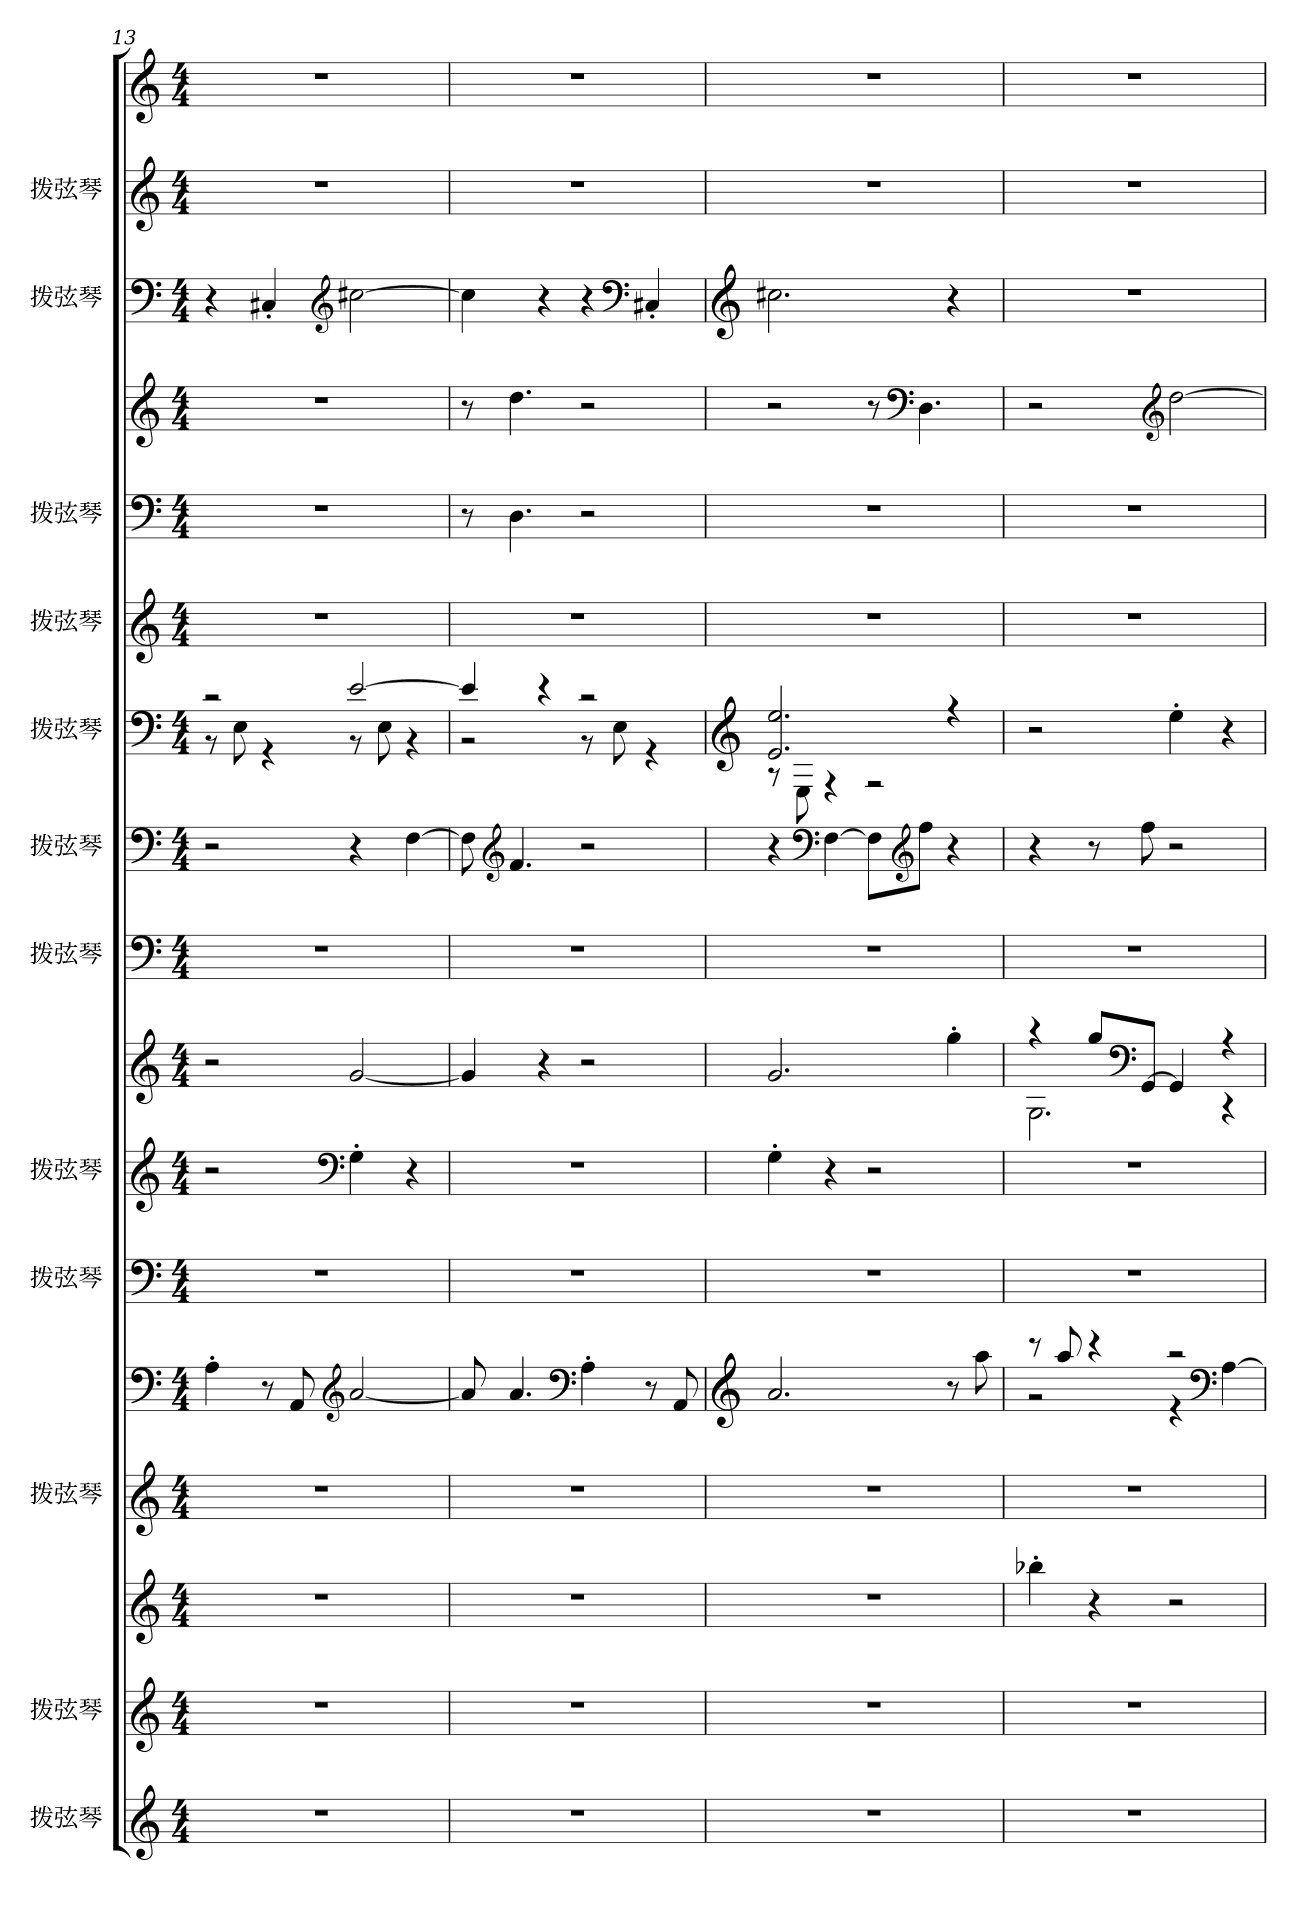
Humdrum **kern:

**kern	**kern	**kern	**kern	**kern	**kern	**kern	**kern	**kern	**kern	**kern	**kern	**kern	**kern	**kern	**kern	**kern
*part12	*part11	*part11	*part10	*part10	*part9	*part8	*part8	*part7	*part6	*part5	*part4	*part3	*part3	*part2	*part1	*part1
*staff17	*staff16	*staff15	*staff14	*staff13	*staff12	*staff11	*staff10	*staff9	*staff8	*staff7	*staff6	*staff5	*staff4	*staff3	*staff2	*staff1
*I"拨弦琴	*I"拨弦琴	*	*I"拨弦琴	*	*I"拨弦琴	*I"拨弦琴	*	*I"拨弦琴	*I"拨弦琴	*I"拨弦琴	*I"拨弦琴	*I"拨弦琴	*	*I"拨弦琴	*I"拨弦琴	*
*clefG2	*clefG2	*clefG2	*clefG2	*clefF4	*clefF4	*clefG2	*clefG2	*clefF4	*clefF4	*clefF4	*clefG2	*clefF4	*clefG2	*clefF4	*clefG2	*clefG2
*k[]	*k[]	*k[]	*k[]	*k[]	*k[]	*k[]	*k[]	*k[]	*k[]	*k[]	*k[]	*k[]	*k[]	*k[]	*k[]	*k[]
*M4/4	*M4/4	*M4/4	*M4/4	*M4/4	*M4/4	*M4/4	*M4/4	*M4/4	*M4/4	*M4/4	*M4/4	*M4/4	*M4/4	*M4/4	*M4/4	*M4/4
=13	=13	=13	=13	=13	=13	=13	=13	=13	=13	=13	=13	=13	=13	=13	=13	=13
*	*	*	*	*	*	*	*	*	*	*^	*	*	*	*	*	*
1r	1r	1r	1r	4A'\	1r	2r	2r	1r	2r	2r	8r	1r	1r	1r	4r	1r	1r
.	.	.	.	.	.	.	.	.	.	.	8E\	.	.	.	.	.	.
.	.	.	.	8r	.	.	.	.	.	.	4r	.	.	.	4C#X'/	.	.
.	.	.	.	8AA/	.	.	.	.	.	.	.	.	.	.	.	.	.
*	*	*	*	*clefG2	*	*clefF4	*	*	*	*	*	*	*	*	*clefG2	*	*
.	.	.	.	[2a/	.	4G'\	[2g/	.	4r	[2e/	8r	.	.	.	[2cc#X\	.	.
.	.	.	.	.	.	.	.	.	.	.	8E\	.	.	.	.	.	.
.	.	.	.	.	.	4r	.	.	[4F\	.	4r	.	.	.	.	.	.
!!LO:PB:g=z
=14	=14	=14	=14	=14	=14	=14	=14	=14	=14	=14	=14	=14	=14	=14	=14	=14	=14
1r	1r	1r	1r	8a/]	1r	1r	4g/]	1r	8F\]	4e/]	2r	1r	8r	8r	4cc#\]	1r	1r
*	*	*	*	*	*	*	*	*	*clefG2	*	*	*	*	*	*	*	*
.	.	.	.	4.a/	.	.	.	.	4.f/	.	.	.	4.D\	4.dd\	.	.	.
.	.	.	.	.	.	.	4r	.	.	4r	.	.	.	.	4r	.	.
*	*	*	*	*clefF4	*	*	*	*	*	*	*	*	*	*	*	*	*
.	.	.	.	4A'\	.	.	2r	.	2r	2r	8r	.	2r	2r	4r	.	.
.	.	.	.	.	.	.	.	.	.	.	8E\	.	.	.	.	.	.
*	*	*	*	*	*	*	*	*	*	*	*	*	*	*	*clefF4	*	*
.	.	.	.	8r	.	.	.	.	.	.	4r	.	.	.	4C#X'/	.	.
.	.	.	.	8AA/	.	.	.	.	.	.	.	.	.	.	.	.	.
=15	=15	=15	=15	=15	=15	=15	=15	=15	=15	=15	=15	=15	=15	=15	=15	=15	=15
*	*	*	*	*clefG2	*	*	*	*	*	*clefG2	*	*	*	*	*clefG2	*	*
1r	1r	1r	1r	2.a/	1r	4G'\	2.g/	1r	4r	2.e/ 2.ee/	8r	1r	1r	2r	2.cc#X\	1r	1r
.	.	.	.	.	.	.	.	.	.	.	8E\	.	.	.	.	.	.
*	*	*	*	*	*	*	*	*	*clefF4	*	*	*	*	*	*	*	*
.	.	.	.	.	.	4r	.	.	[4F\	.	4r	.	.	.	.	.	.
.	.	.	.	.	.	2r	.	.	8F\L]	.	2r	.	.	8r	.	.	.
*	*	*	*	*	*	*	*	*	*clefG2	*	*	*	*	*clefF4	*	*	*
.	.	.	.	.	.	.	.	.	8ff\J	.	.	.	.	4.D\	.	.	.
.	.	.	.	8r	.	.	4gg'\	.	4r	4r	.	.	.	.	4r	.	.
.	.	.	.	8aa\	.	.	.	.	.	.	.	.	.	.	.	.	.
*	*	*	*	*	*	*	*	*	*	*v	*v	*	*	*	*	*	*
=16	=16	=16	=16	=16	=16	=16	=16	=16	=16	=16	=16	=16	=16	=16	=16	=16
*	*	*	*	*^	*	*	*^	*	*	*	*	*	*	*	*	*
1r	1r	4bb-X'\	1r	8r	2r	1r	1r	4r	2.G\	1r	4r	2r	1r	1r	2r	1r	1r	1r
.	.	.	.	8aa/	.	.	.	.	.	.	.	.	.	.	.	.	.	.
.	.	4r	.	4r	.	.	.	8gg/L	.	.	8r	.	.	.	.	.	.	.
*	*	*	*	*	*	*	*	*clefF4	*	*	*	*	*	*	*	*	*	*
.	.	.	.	.	.	.	.	[8GG/J	.	.	8ff\	.	.	.	.	.	.	.
*	*	*	*	*	*	*	*	*	*	*	*	*	*	*	*clefG2	*	*	*
.	.	2r	.	2r	4r	.	.	4GG/]	.	.	2r	4ee'\	.	.	[2dd\	.	.	.
*	*	*	*	*clefF4	*	*	*	*	*	*	*	*	*	*	*	*	*	*
.	.	.	.	.	[4A\	.	.	4r	4r	.	.	4r	.	.	.	.	.	.
*	*	*	*	*v	*v	*	*	*v	*v	*	*	*	*	*	*	*	*	*
=	=	=	=	=	=	=	=	=	=	=	=	=	=	=	=	=
*-	*-	*-	*-	*-	*-	*-	*-	*-	*-	*-	*-	*-	*-	*-	*-	*-
